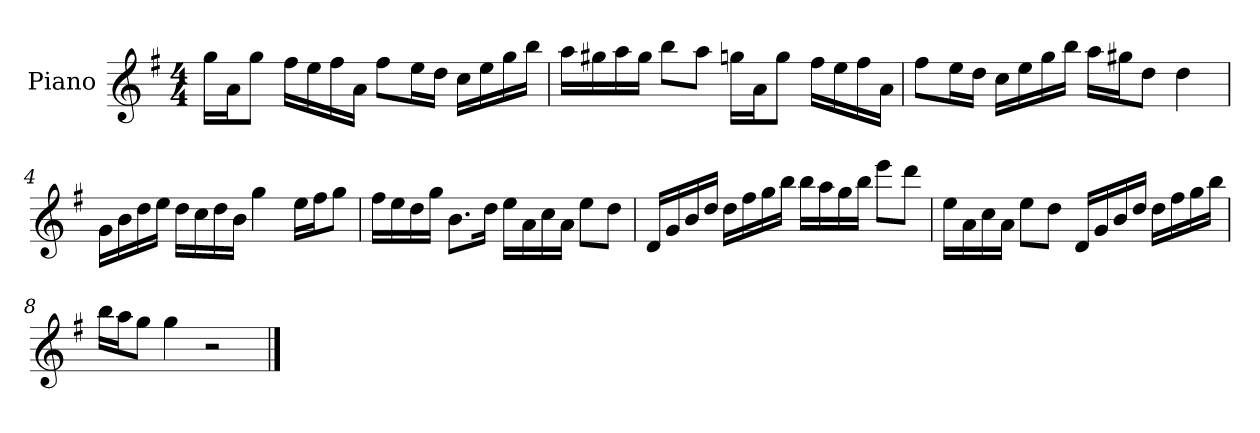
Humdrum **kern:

**kern
*part1
*staff1
*I"Piano
*I'P-no
*clefG2
*k[f#]
*M4/4
*MM90
=1
16gg\LL
16a\J
8gg\J
16ff#\LL
16ee\
16ff#\
16a\JJ
8ff#\L
16ee\L
16dd\JJ
16cc\LL
16ee\
16gg\
16bb\JJ
=2
16aa\LL
16gg#X\
16aa\
16gg#\JJ
8bb\L
8aa\J
16ggn\LL
16a\J
8gg\J
16ff#\LL
16ee\
16ff#\
16a\JJ
=3
8ff#\L
16ee\L
16dd\JJ
16cc\LL
16ee\
16gg\
16bb\JJ
16aa\LL
16gg#X\J
8dd\J
4dd\
!!LO:LB:g=z
=4
16g\LL
16b\
16dd\
16ee\JJ
16dd\LL
16cc\
16dd\
16b\JJ
4gg\
16ee\LL
16ff#\J
8gg\J
=5
16ff#\LL
16ee\
16dd\
16gg\JJ
8.b\L
16dd\Jk
16ee\LL
16a\
16cc\
16a\JJ
8ee\L
8dd\J
=6
16d/LL
16g/
16b/
16dd/JJ
16dd\LL
16ff#\
16gg\
16bb\JJ
16bb\LL
16aa\
16gg\
16bb\JJ
8eee\L
8ddd\J
!!LO:LB:g=z
=7
16ee\LL
16a\
16cc\
16a\JJ
8ee\L
8dd\J
16d/LL
16g/
16b/
16dd/JJ
16dd\LL
16ff#\
16gg\
16bb\JJ
=8
16bb\LL
16aa\J
8gg\J
4gg\
2r
==
*-
